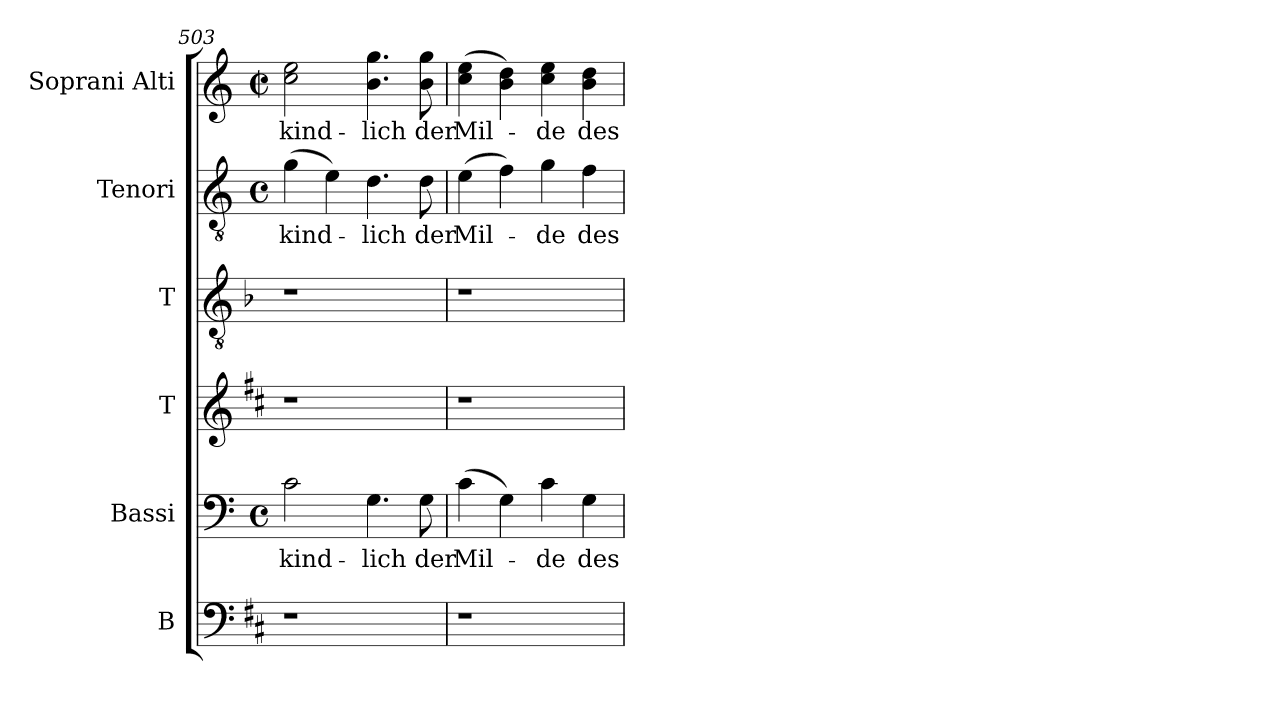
**kern	**kern	**text	**kern	**kern	**kern	**text	**kern	**text
*part6	*part5	*part5	*part4	*part3	*part2	*part2	*part1	*part1
*staff6	*staff5	*staff5	*staff4	*staff3	*staff2	*staff2	*staff1	*staff1
*I"B	*I"Bassi	*	*I"T	*I"T	*I"Tenori	*	*I"Soprani  Alti	*
*I'B	*I'B	*	*I'T	*I'T	*I'T	*	*I'S  A	*
!!LO:LB:g=z
*clefF4	*clefF4	*	*clefG2	*clefGv2	*clefGv2	*	*clefG2	*
*k[f#c#]	*k[]	*	*k[f#c#]	*k[b-]	*k[]	*	*k[]	*
*D:	*C:	*	*D:	*F:	*C:	*	*C:	*
*	*M4/4	*	*	*	*M4/4	*	*M2/2	*
*	*met(c)	*	*	*	*met(c)	*	*met(c|)	*
=503	=503	=503	=503	=503	=503	=503	=503	=503
!	!	!LO:LY:b:cj	!	!	!	!LO:LY:b:cj	!	!LO:LY:b:cj
1r	2c\	kind-	1r	1r	(>4g\	kind-	2ee\ 2cc\	kind-
.	.	.	.	.	4e\)	.	.	.
!	!	!LO:LY:b:cj	!	!	!	!LO:LY:b:cj	!	!LO:LY:b:cj
.	4.G\	-lich	.	.	4.d\	-lich	4.gg\ 4.b\	-lich
!	!	!LO:LY:b:cj	!	!	!	!LO:LY:b:cj	!	!LO:LY:b:cj
.	8G\	der	.	.	8d\	der	8gg\ 8b\	der
=504	=504	=504	=504	=504	=504	=504	=504	=504
!	!	!LO:LY:b:cj	!	!	!	!LO:LY:b:cj	!	!LO:LY:b:cj
1r	(>4c\	Mil-	1r	1r	(>4e\	Mil-	(>4ee\ 4cc\	Mil-
.	4G\)	.	.	.	4f\)	.	4dd\ 4b\)	.
!	!	!LO:LY:b:cj	!	!	!	!LO:LY:b:cj	!	!LO:LY:b:cj
.	4c\	-de	.	.	4g\	-de	4ee\ 4cc\	-de
!	!	!LO:LY:b:cj	!	!	!	!LO:LY:b:cj	!	!LO:LY:b:cj
.	4G\	des	.	.	4f\	des	4dd\ 4b\	des
=	=	=	=	=	=	=	=	=
*-	*-	*-	*-	*-	*-	*-	*-	*-
